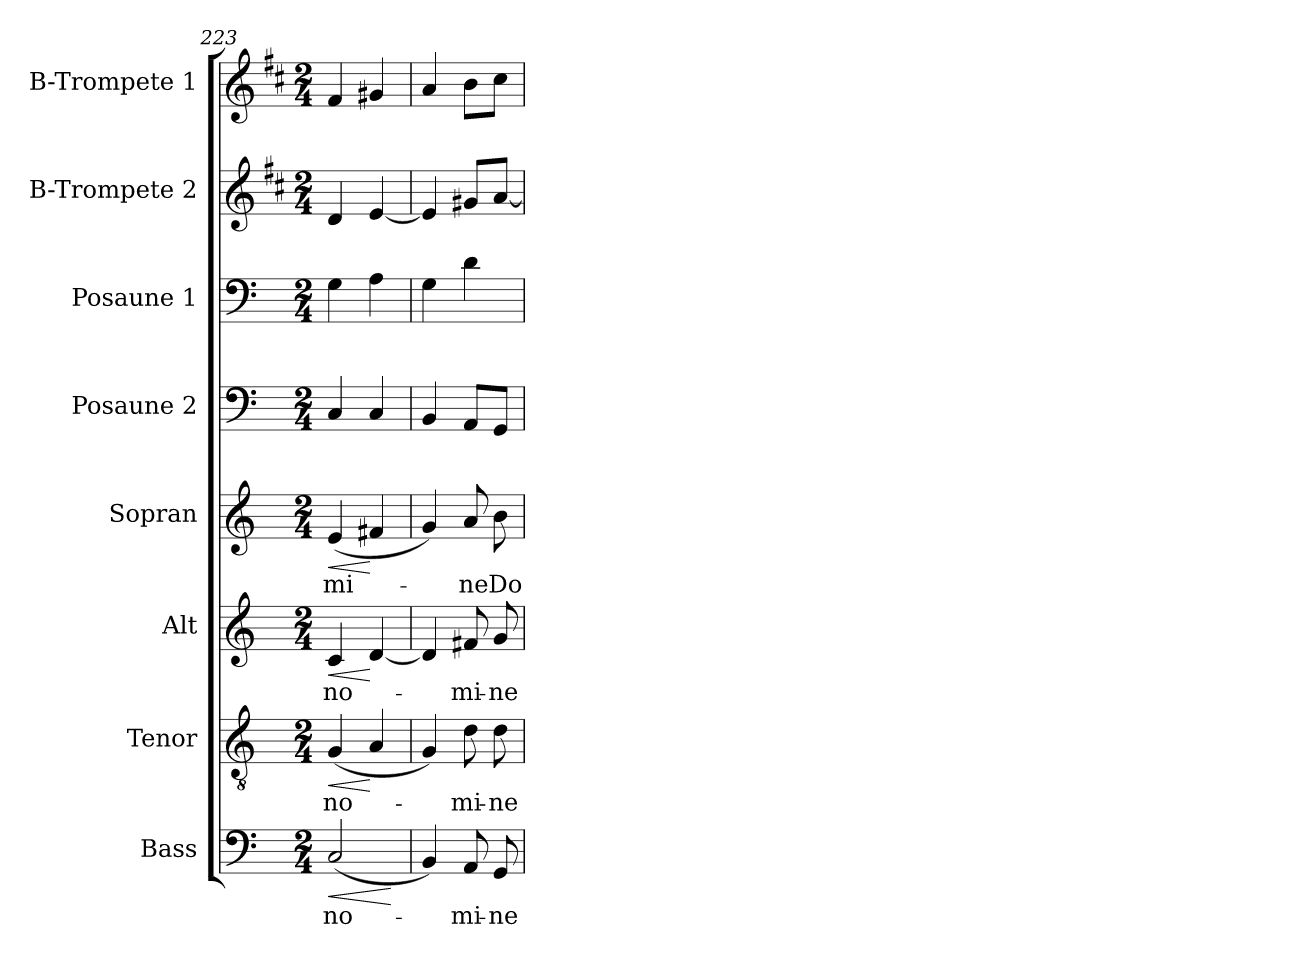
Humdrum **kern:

**kern	**text	**dynam	**kern	**text	**dynam	**kern	**text	**dynam	**kern	**text	**dynam	**kern	**kern	**kern	**kern
*part8	*part8	*part8	*part7	*part7	*part7	*part6	*part6	*part6	*part5	*part5	*part5	*part4	*part3	*part2	*part1
*staff8	*staff8	*staff8	*staff7	*staff7	*staff7	*staff6	*staff6	*staff6	*staff5	*staff5	*staff5	*staff4	*staff3	*staff2	*staff1
*I"Bass	*	*	*I"Tenor	*	*	*I"Alt	*	*	*I"Sopran	*	*	*I"Posaune 2	*I"Posaune 1	*I"B-Trompete 2	*I"B-Trompete 1
*I'B.	*	*	*I'T.	*	*	*I'A.	*	*	*I'S.	*	*	*I'Pos. 2	*I'Pos. 1	*I'B Trp. 2	*I'B Trp. 1
*clefF4	*	*	*clefGv2	*	*	*clefG2	*	*	*clefG2	*	*	*clefF4	*clefF4	*clefG2	*clefG2
*	*	*	*	*	*	*	*	*	*	*	*	*	*	*ITrd1c2	*ITrd1c2
*k[]	*	*	*k[]	*	*	*k[]	*	*	*k[]	*	*	*k[]	*k[]	*k[]	*k[]
*C:	*	*	*C:	*	*	*C:	*	*	*C:	*	*	*C:	*C:	*C:	*C:
*M2/4	*	*	*M2/4	*	*	*M2/4	*	*	*M2/4	*	*	*M2/4	*M2/4	*M2/4	*M2/4
=223	=223	=223	=223	=223	=223	=223	=223	=223	=223	=223	=223	=223	=223	=223	=223
!	!LO:LY:b	!LO:HP:b	!	!LO:LY:b	!LO:HP:b	!	!LO:LY:b	!LO:HP:b	!	!LO:LY:b	!LO:HP:b	!	!	!	!
(<2C/	no-	<	(<4G/	no-	<	4c/	no-	<	(<4e/	-mi-	<	4C/	4G\	4c/	4e/
.	.	.	4A/	.	[	[4d/	.	[	4f#X/	.	[	4C/	4A\	[4d/	4f#X/
.	.	[	.	.	.	.	.	.	.	.	.	.	.	.	.
=224	=224	=224	=224	=224	=224	=224	=224	=224	=224	=224	=224	=224	=224	=224	=224
4BB/)	.	.	4G/)	.	.	4d/]	.	.	4g/)	.	.	4BB/	4G\	4d/]	4g/
!	!LO:LY:b	!	!	!LO:LY:b	!	!	!LO:LY:b	!	!	!LO:LY:b	!	!	!	!	!
8AA/	-mi-	.	8d\	-mi-	.	8f#X/	-mi-	.	8a/	-ne	.	8AA/L	4d\	8f#X/L	8a\L
!	!LO:LY:b	!	!	!LO:LY:b	!	!	!LO:LY:b	!	!	!LO:LY:b	!	!	!	!	!
8GG/	-ne	.	8d\	-ne	.	8g/	-ne	.	8b\	Do-	.	8GG/J	.	[8g/J	8b\J
=	=	=	=	=	=	=	=	=	=	=	=	=	=	=	=
*-	*-	*-	*-	*-	*-	*-	*-	*-	*-	*-	*-	*-	*-	*-	*-
